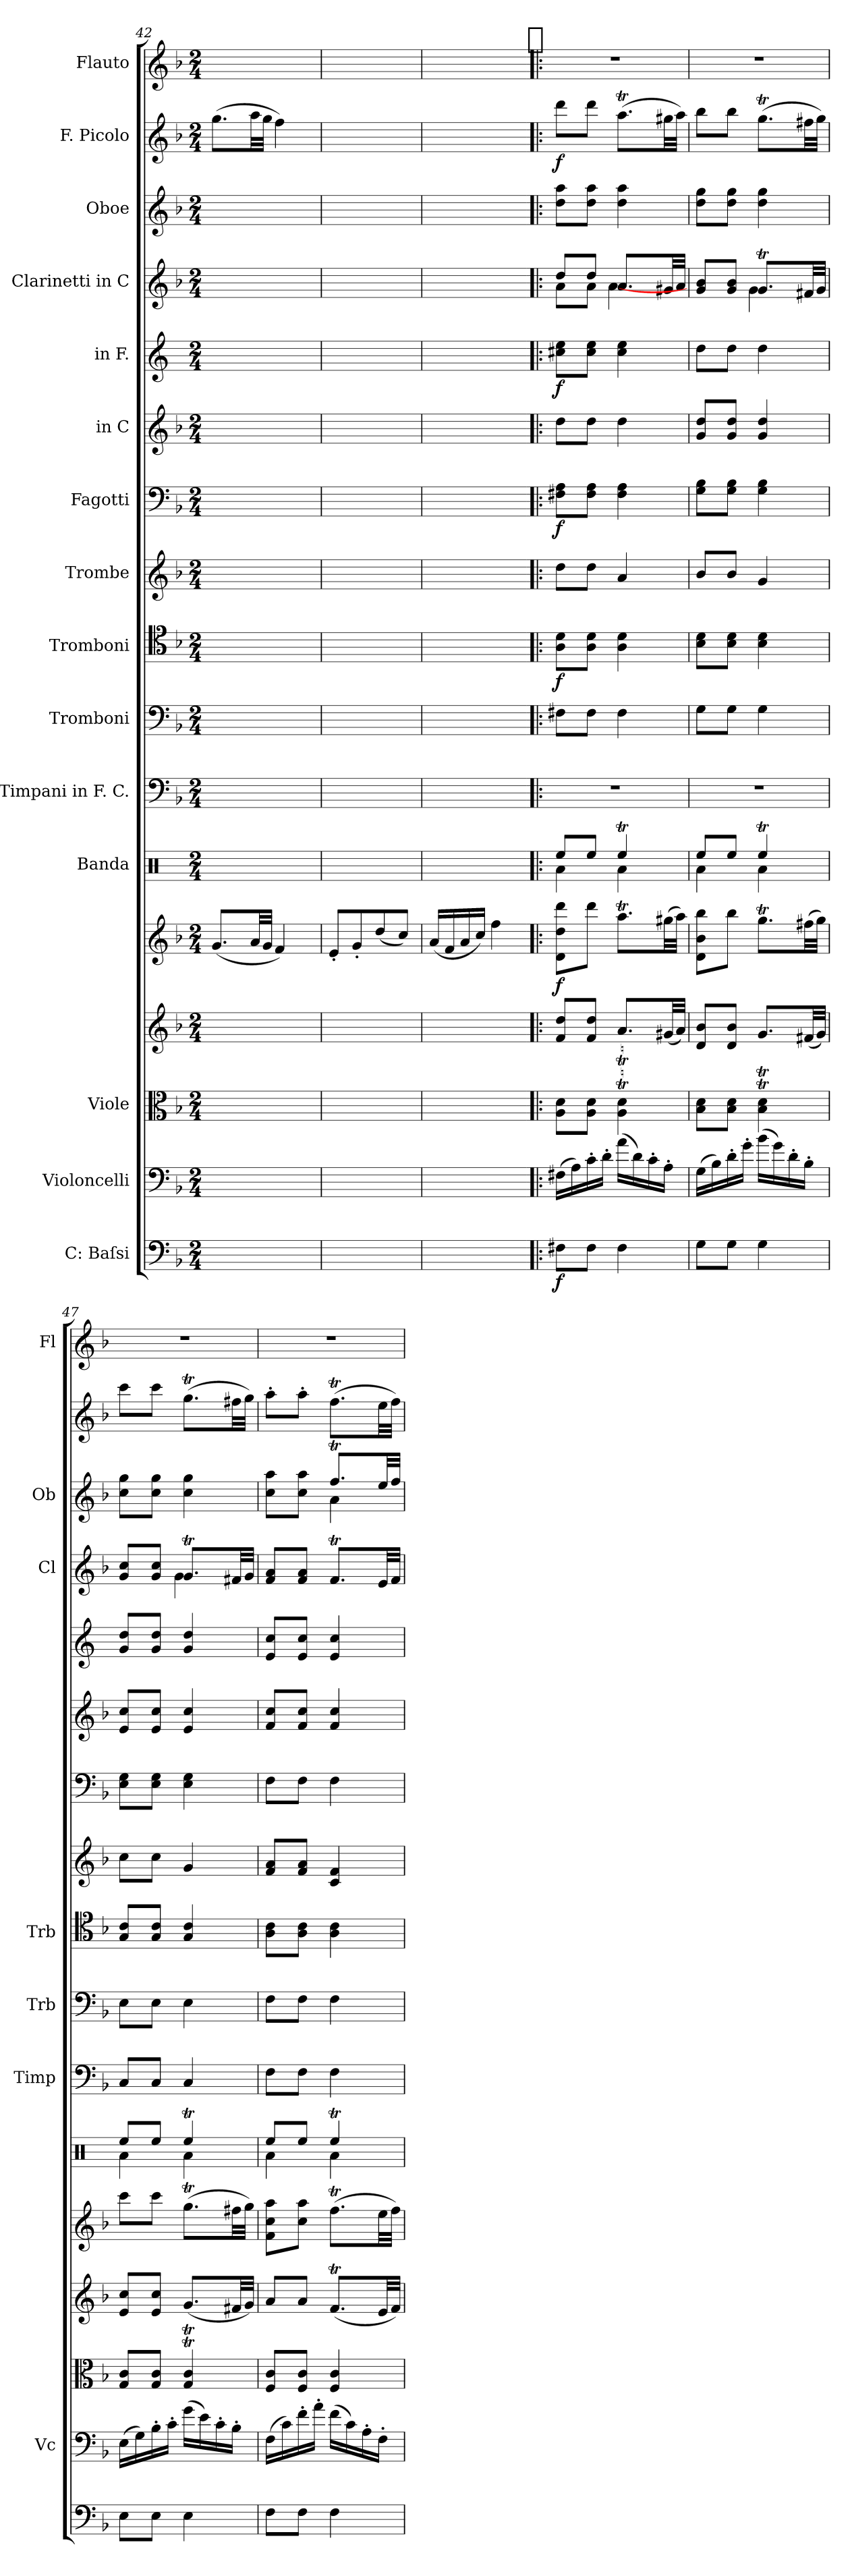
**kern	**dynam	**kern	**kern	**kern	**kern	**dynam	**kern	**kern	**kern	**kern	**dynam	**kern	**kern	**dynam	**kern	**kern	**dynam	**kern	**kern	**kern	**dynam	**kern
*part17	*part17	*part16	*part15	*part14	*part13	*part13	*part12	*part11	*part10	*part9	*part9	*part8	*part7	*part7	*part6	*part5	*part5	*part4	*part3	*part2	*part2	*part1
*staff17	*staff17	*staff16	*staff15	*staff14	*staff13	*staff13	*staff12	*staff11	*staff10	*staff9	*staff9	*staff8	*staff7	*staff7	*staff6	*staff5	*staff5	*staff4	*staff3	*staff2	*staff2	*staff1
*I"C: Baſsi	*	*I"Violoncelli	*I"Viole	*	*	*	*I"Banda	*I"Timpani in F. C.	*I"Tromboni	*I"Tromboni	*	*I"Trombe	*I"Fagotti	*	*I"in C	*I"in F.	*	*I"Clarinetti in C	*I"Oboe	*I"F. Picolo	*	*I"Flauto
*	*	*I'Vc	*	*	*	*	*	*I'Timp	*I'Trb	*I'Trb	*	*	*	*	*	*	*	*I'Cl	*I'Ob	*	*	*I'Fl
*clefF4	*	*clefF4	*clefC3	*clefG2	*clefG2	*	*clefX	*clefF4	*clefF4	*clefC4	*	*clefG2	*clefF4	*	*clefG2	*clefG2	*	*clefG2	*clefG2	*clefG2	*	*clefG2
*	*	*	*	*	*	*	*	*	*	*	*	*	*	*	*	*ITrd4c7	*	*	*	*	*	*
*k[b-]	*	*k[b-]	*k[b-]	*k[b-]	*k[b-]	*	*k[]	*k[b-]	*k[b-]	*k[b-]	*	*k[b-]	*k[b-]	*	*k[b-]	*k[b-]	*	*k[b-]	*k[b-]	*k[b-]	*	*k[b-]
*F:	*	*F:	*F:	*F:	*F:	*	*	*F:	*F:	*F:	*	*F:	*F:	*	*F:	*	*	*F:	*F:	*F:	*	*F:
*M2/4	*	*M2/4	*M2/4	*M2/4	*M2/4	*	*M2/4	*M2/4	*M2/4	*M2/4	*	*M2/4	*M2/4	*	*M2/4	*M2/4	*	*M2/4	*M2/4	*M2/4	*	*M2/4
=42	=42	=42	=42	=42	=42	=42	=42	=42	=42	=42	=42	=42	=42	=42	=42	=42	=42	=42	=42	=42	=42	=42
8C/yy	.	8C/yy	8ryy	8ryy	(8.g/L	.	4Ree/yy	2ryy	2ryy	2ryy	.	2ryy	4Cyy\ 4Gyy]\	.	2ryy	2ryy	.	4B-yy]/ 4eyy]/	8.gg/Lyy	(8.gg\L	.	2ryy
8ryy	.	8ryy	8Ayy/ 8cyy/	8B-yy/ 8eyy/	.	.	.	.	.	.	.	.	.	.	.	.	.	.	.	.	.	.
.	.	.	.	.	32a/LL	.	.	.	.	.	.	.	.	.	.	.	.	.	32aa/LLyy	32aa\LL	.	.
.	.	.	.	.	32g/JJJ	.	.	.	.	.	.	.	.	.	.	.	.	.	32gg/JJJyy	32gg\JJJ	.	.
8F\yy	.	8F\yy	8ryy	8ryy	4f/)	.	4Ree/yy	.	.	.	.	.	4F\yy	.	.	.	.	4Ayy/ 4fyy/	4ff/yy	4ff\)	.	.
8ryy	.	8ryy	8Gyy/ 8cyy/	8Ayy/ 8fyy/	.	.	.	.	.	.	.	.	.	.	.	.	.	.	.	.	.	.
=43	=43	=43	=43	=43	=43	=43	=43	=43	=43	=43	=43	=43	=43	=43	=43	=43	=43	=43	=43	=43	=43	=43
*	*	*	*	*	*	*	*	*	*	*	*	*	*	*	*^	*	*	*	*	*	*	*
8C/yy	.	8C/yy	8ryy	8ryy	8e'/L	.	2ryy	2ryy	2ryy	2ryy	.	2ryy	2ryy	.	2ee/yy	2cc\yy	2cyy/ 2gyy/	.	8e/Lyy	2ryy	2ryy	.	8ee'\Lyy
8ryy	.	8ryy	8Gyy/ 8cyy/	8B-yy/ 8eyy/	8g'/	.	.	.	.	.	.	.	.	.	.	.	.	.	8g/yy	.	.	.	8gg'\yy
8C/yy	.	8C/yy	8ryy	8ryy	(8dd\	.	.	.	.	.	.	.	.	.	.	.	.	.	8dd/yy	.	.	.	8ddd\yy
8ryy	.	8ryy	8Gyy/ 8cyy/	8B-yy/ 8eyy/	8cc\J)	.	.	.	.	.	.	.	.	.	.	.	.	.	8cc/Jyy	.	.	.	8ccc\Jyy
=44	=44	=44	=44	=44	=44	=44	=44	=44	=44	=44	=44	=44	=44	=44	=44	=44	=44	=44	=44	=44	=44	=44	=44
8F\yy	.	8F\yy	8ryy	8ryy	(16a/LL	.	2ryy	2ryy	2ryy	2ryy	.	2ryy	2ryy	.	2ff/yy	2cc\yy	2Ayy/ 2fyy/	.	16a/LLyy	2ryy	2ryy	.	16aa\LLyy
.	.	.	.	.	16f/	.	.	.	.	.	.	.	.	.	.	.	.	.	16f/yy	.	.	.	16ff\yy
8ryy	.	8ryy	8Fyy/ 8cyy/	8Ayy/ 8fyy/	16a/	.	.	.	.	.	.	.	.	.	.	.	.	.	16a/yy	.	.	.	16aa\yy
.	.	.	.	.	16cc/JJ)	.	.	.	.	.	.	.	.	.	.	.	.	.	16cc/JJyy	.	.	.	16ccc\JJyy
4FF/yy	.	4FF/yy	4Fyy/ 4cyy/	4Ayy/ 4fyy/	4ff\	.	.	.	.	.	.	.	.	.	.	.	.	.	4ff/yy	.	.	.	4fff\yy
*	*	*	*	*	*	*	*	*	*	*	*	*	*	*	*v	*v	*	*	*	*	*	*	*
!	!	!	!	!	!	!	!	!	!	!	!	!	!	!	!	!	!	!	!	!	!	!LO:TX:a:t=[segno]
=45!|:	=45!|:	=45!|:	=45!|:	=45!|:	=45!|:	=45!|:	=45!|:	=45!|:	=45!|:	=45!|:	=45!|:	=45!|:	=45!|:	=45!|:	=45!|:	=45!|:	=45!|:	=45!|:	=45!|:	=45!|:	=45!|:	=45!|:
*	*	*	*	*	*	*	*^	*	*	*	*	*	*	*	*	*	*	*^	*	*	*	*
8F#X\L	f	(16F#X\LL	8A\ 8d\L	8f/ 8dd/L	8d\ 8dd\ 8ddd\L	f	8Ree/L	4Ra\	2r	8F#X\L	8A\ 8d\L	f	8dd\L	8F#X\ 8A\L	f	8dd\L	8f#X\ 8a\L	f	8dd/L	8a\L	8dd\ 8aa\L	8ddd\L	f	2r
.	.	16A\)	.	.	.	.	.	.	.	.	.	.	.	.	.	.	.	.	.	.	.	.	.	.
8F#\J	.	16c'\	8A\ 8d\J	8f/ 8dd/J	8ddd\J	.	8Ree/J	.	.	8F#\J	8A\ 8d\J	.	8dd\J	8F#\ 8A\J	.	8dd\J	8f#\ 8a\J	.	8dd/J	8a\J	8dd\ 8aa\J	8ddd\J	.	.
.	.	16d'\JJ	.	.	.	.	.	.	.	.	.	.	.	.	.	.	.	.	.	.	.	.	.	.
4F#\	.	(16a\LL	4AT\ 4dT\	8.a/L	8.aat\L	.	4Reet/	4Ra\	.	4F#\	4A\ 4d\	.	4a/	4F#\ 4A\	.	4dd\	4f#\ 4a\	.	8.a/L	[4a\	4dd\ 4aa\	(8.aat\L	.	.
.	.	16d\)	.	.	.	.	.	.	.	.	.	.	.	.	.	.	.	.	.	.	.	.	.	.
.	.	16c'\	.	.	.	.	.	.	.	.	.	.	.	.	.	.	.	.	.	.	.	.	.	.
.	.	16A'\JJ	.	(32g#X/LL	(32gg#X\LL	.	.	.	.	.	.	.	.	.	.	.	.	.	32g#X/LL	.	.	32gg#X\LL	.	.
.	.	.	.	32a/JJJ)	32aa\JJJ)	.	.	.	.	.	.	.	.	.	.	.	.	.	32a/JJJ	.	.	32aa\JJJ)	.	.
=46	=46	=46	=46	=46	=46	=46	=46	=46	=46	=46	=46	=46	=46	=46	=46	=46	=46	=46	=46	=46	=46	=46	=46	=46
8G\L	.	(16G\LL	8B-\ 8d\L	8d/ 8b-/L	8d\ 8b-\ 8bb-\L	.	8Ree/L	4Ra\	2r	8G\L	8B-\ 8d\L	.	8b-/L	8G\ 8B-\L	.	8g/ 8dd/L	8g\L	.	8g/ 8b-/L	4ryy	8dd\ 8gg\L	8bb-\L	.	2r
.	.	16B-\)	.	.	.	.	.	.	.	.	.	.	.	.	.	.	.	.	.	.	.	.	.	.
8G\J	.	16d'\	8B-\ 8d\J	8d/ 8b-/J	8bb-\J	.	8Ree/J	.	.	8G\J	8B-\ 8d\J	.	8b-/J	8G\ 8B-\J	.	8g/ 8dd/J	8g\J	.	8g/ 8b-/J	.	8dd\ 8gg\J	8bb-\J	.	.
.	.	16g'\JJ	.	.	.	.	.	.	.	.	.	.	.	.	.	.	.	.	.	.	.	.	.	.
4G\	.	(16b-\LL	4B-T\ 4dT\	8.g/L	8.ggT\L	.	4Reet/	4Ra\	.	4G\	4B-\ 4d\	.	4g/	4G\ 4B-\	.	4g/ 4dd/	4g\	.	8.gT/L	4g\	4dd\ 4gg\	(8.ggT\L	.	.
.	.	16g\)	.	.	.	.	.	.	.	.	.	.	.	.	.	.	.	.	.	.	.	.	.	.
.	.	16d'\	.	.	.	.	.	.	.	.	.	.	.	.	.	.	.	.	.	.	.	.	.	.
.	.	16B-'\JJ	.	(32f#X/LL	(32ff#X\LL	.	.	.	.	.	.	.	.	.	.	.	.	.	32f#X/LL	.	.	32ff#X\LL	.	.
.	.	.	.	32g/JJJ)	32gg\JJJ)	.	.	.	.	.	.	.	.	.	.	.	.	.	32g/JJJ	.	.	32gg\JJJ)	.	.
=47	=47	=47	=47	=47	=47	=47	=47	=47	=47	=47	=47	=47	=47	=47	=47	=47	=47	=47	=47	=47	=47	=47	=47	=47
8E\L	.	(16E\LL	8G/ 8c/L	8e/ 8cc/L	8ccc\L	.	8Ree/L	4Ra\	8C/L	8E\L	8G/ 8c/L	.	8cc\L	8E\ 8G\L	.	8e/ 8cc/L	8c/ 8g/L	.	8g/ 8cc/L	4ryy	8cc\ 8gg\L	8ccc\L	.	2r
.	.	16G\)	.	.	.	.	.	.	.	.	.	.	.	.	.	.	.	.	.	.	.	.	.	.
8E\J	.	16B-'\	8G/ 8c/J	8e/ 8cc/J	8ccc\J	.	8Ree/J	.	8C/J	8E\J	8G/ 8c/J	.	8cc\J	8E\ 8G\J	.	8e/ 8cc/J	8c/ 8g/J	.	8g/ 8cc/J	.	8cc\ 8gg\J	8ccc\J	.	.
.	.	16c'\JJ	.	.	.	.	.	.	.	.	.	.	.	.	.	.	.	.	.	.	.	.	.	.
4E\	.	(16g\LL	4GT/ 4cT/	(8.g/L	(8.ggT\L	.	4Reet/	4Ra\	4C/	4E\	4G/ 4c/	.	4g/	4E\ 4G\	.	4e/ 4cc/	4c/ 4g/	.	8.gT/L	4g\	4cc\ 4gg\	(8.ggT\L	.	.
.	.	16e\)	.	.	.	.	.	.	.	.	.	.	.	.	.	.	.	.	.	.	.	.	.	.
.	.	16c'\	.	.	.	.	.	.	.	.	.	.	.	.	.	.	.	.	.	.	.	.	.	.
.	.	16B-'\JJ	.	32f#X/LL	32ff#X\LL	.	.	.	.	.	.	.	.	.	.	.	.	.	32f#X/LL	.	.	32ff#X\LL	.	.
.	.	.	.	32g/JJJ)	32gg\JJJ)	.	.	.	.	.	.	.	.	.	.	.	.	.	32g/JJJ	.	.	32gg\JJJ)	.	.
*	*	*	*	*	*	*	*	*	*	*	*	*	*	*	*	*	*	*	*v	*v	*	*	*	*
=48	=48	=48	=48	=48	=48	=48	=48	=48	=48	=48	=48	=48	=48	=48	=48	=48	=48	=48	=48	=48	=48	=48	=48
*	*	*	*	*	*	*	*	*	*	*	*	*	*	*	*	*	*	*	*	*^	*	*	*
8F\L	.	(16F\LL	8F/ 8c/L	8a/L	8f\ 8cc\ 8aa\L	.	8Ree/L	4Ra\	8F\L	8F\L	8A\ 8c\L	.	8f/ 8a/L	8F\L	.	8f/ 8cc/L	8A/ 8f/L	.	8f/ 8a/L	8cc\ 8aa\L	4rcyy	8aa'\L	.	2r
.	.	16c\)	.	.	.	.	.	.	.	.	.	.	.	.	.	.	.	.	.	.	.	.	.	.
8F\J	.	16f'\	8F/ 8c/J	8a/J	8cc\ 8aa\J	.	8Ree/J	.	8F\J	8F\J	8A\ 8c\J	.	8f/ 8a/J	8F\J	.	8f/ 8cc/J	8A/ 8f/J	.	8f/ 8a/J	8cc\ 8aa\J	.	8aa'\J	.	.
.	.	16a'\JJ	.	.	.	.	.	.	.	.	.	.	.	.	.	.	.	.	.	.	.	.	.	.
4F\	.	(16f\LL	4F/ 4c/	(8.fT/L	(8.ffT\L	.	4Reet/	4Ra\	4F\	4F\	4A\ 4c\	.	4c/ 4f/	4F\	.	4f/ 4cc/	4A/ 4f/	.	8.fT/L	8.ffT/L	4a\	(8.ffT\L	.	.
.	.	16c\)	.	.	.	.	.	.	.	.	.	.	.	.	.	.	.	.	.	.	.	.	.	.
.	.	16A'\	.	.	.	.	.	.	.	.	.	.	.	.	.	.	.	.	.	.	.	.	.	.
.	.	16F'\JJ	.	32e/LL	32ee\LL	.	.	.	.	.	.	.	.	.	.	.	.	.	32e/LL	32ee/LL	.	32ee\LL	.	.
.	.	.	.	32f/JJJ)	32ff\JJJ)	.	.	.	.	.	.	.	.	.	.	.	.	.	32f/JJJ	32ff/JJJ	.	32ff\JJJ)	.	.
*	*	*	*	*	*	*	*v	*v	*	*	*	*	*	*	*	*	*	*	*	*v	*v	*	*	*
=	=	=	=	=	=	=	=	=	=	=	=	=	=	=	=	=	=	=	=	=	=	=
*-	*-	*-	*-	*-	*-	*-	*-	*-	*-	*-	*-	*-	*-	*-	*-	*-	*-	*-	*-	*-	*-	*-
